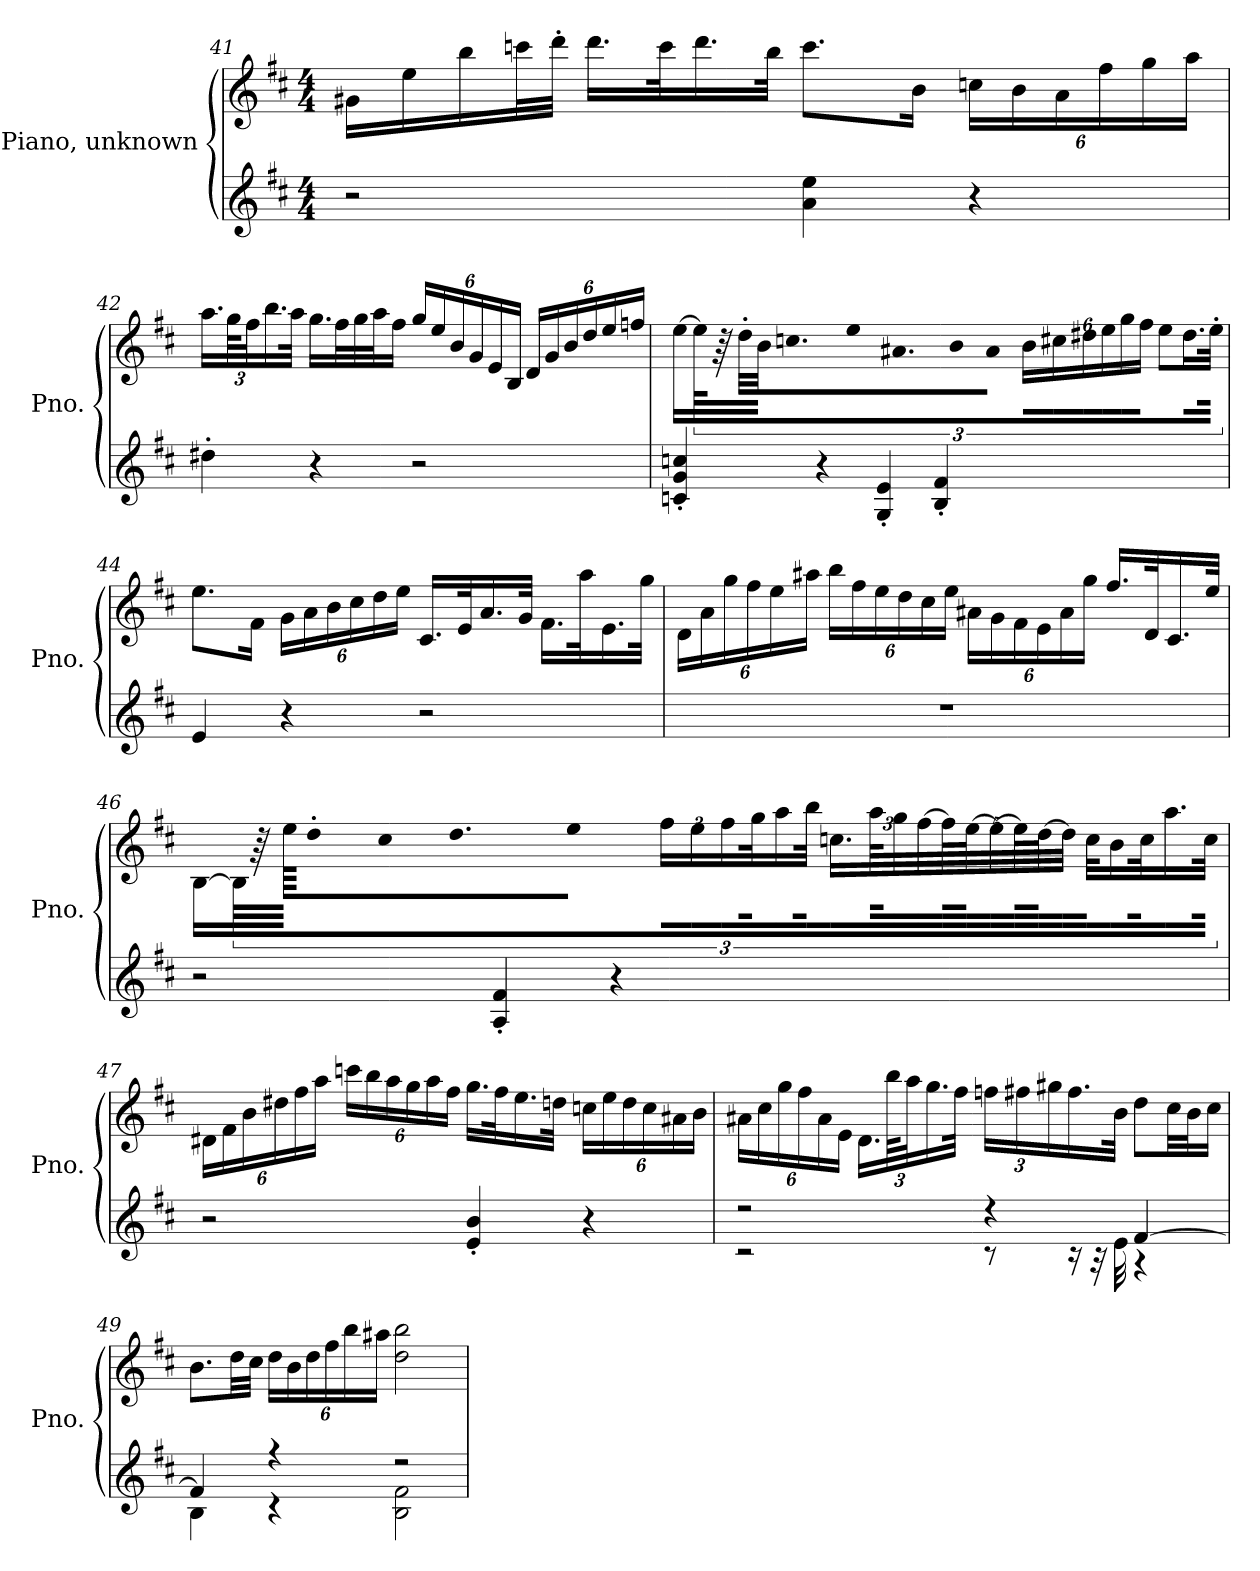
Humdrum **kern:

**kern	**kern
*part1	*part1
*staff2	*staff1
*I"Piano, unknown	*
*I'Pno.	*
!!LO:LB:g=z
*clefG2	*clefG2
*k[f#c#]	*k[f#c#]
*M4/4	*M4/4
=41	=41
2r	16g#X\LL
.	16ee\
.	16bb\
.	32cccn\L
.	32ddd'\JJJ
.	16.ddd\LL
.	32ccc\K
.	16.ddd\
.	32bb\JJk
4a\ 4ee\	8.ccc\L
.	16b\Jk
*	*Xbrackettup
4r	24ccn\LL
.	24b\
.	24a\
.	24ff#\
.	24gg\
.	24aa\JJ
!!LO:PB:g=z
=42	=42
4dd#X'\	16.aa\LL
.	96gg\KL
.	48ff#\J
.	16.bb\
.	32aa\JJk
4r	16.gg\LL
.	32ff#\L
.	32gg\
.	32aa\J
.	16ff#\JJ
2r	24gg/LL
.	24ee/
.	24b/
.	24g/
.	24e/
.	24B/JJ
.	24d/LL
.	24g/
.	24b/
.	24dd/
.	24ee/
.	24ffn/JJ
!!LO:LB:g=z
=43	=43
4cn/' 4g/' 4ccn/'	[16ee\LL
*	*brackettup
.	96ee\JJkk]
.	96r
.	48dd'\LLL
.	48b\J
.	16.ccn\
.	32ee\JK
4r	8.a#X\
.	32b\LL
.	32a#\JJJ
*	*Xbrackettup
4G/' 4e/'	24b\LL
.	24cc#X\
.	24dd#X\
.	24ee\
.	24gg\
.	24ff#\JJ
4B/' 4f#/'	8ee\L
.	16.dd#\L
.	32ee'\JJk
=44	=44
4e/	8.ee\L
.	16f#\Jk
4r	24g\LL
.	24a\
.	24b\
.	24cc#\
.	24dd\
.	24ee\JJ
2r	16.c#/LL
.	32e/K
.	16.a/
.	32g/JJk
.	16.f#\LL
.	32aa\K
.	16.e\
.	32gg\JJk
!!LO:LB:g=z
=45	=45
1r	24d\LL
.	24a\
.	24gg\
.	24ff#\
.	24ee\
.	24aa#X\JJ
.	24bb\LL
.	24ff#\
.	24ee\
.	24dd\
.	24cc#\
.	24ee\JJ
.	24a#X\LL
.	24g\
.	24f#\
.	24e\
.	24a#\
.	24gg\JJ
.	16.ff#/LL
.	32d/K
.	16.c#/
.	32ee/JJk
!!LO:LB:g=z
=46	=46
2r	[16B/LL
*	*brackettup
.	96B/JJkk]
.	96r
.	96ee\LLLL
.	64dd'\
.	64cc#\JJ
.	16.dd\
.	32ee\JJk
*	*Xbrackettup
.	24ff#\LL
.	24ee\
.	24ff#\
.	32gg\K
.	16aa\
.	32bb\JJk
4A/' 4f#/'	16.ccn\LL
.	96aa\KL
.	48gg\
.	[40ff#\
.	80ff#\L]
.	[80ee\J
.	40ee\_
.	80ee\L]
.	[80dd\J
.	40dd\JJJ]
4r	32cc\KLL
.	16b\
.	32cc\K
.	16.aa\
.	32cc\JJk
!!LO:LB:g=z
=47	=47
2r	24d#X\LL
.	24f#\
.	24b\
.	24dd#X\
.	24ff#\
.	24aa\JJ
.	24cccn\LL
.	24bb\
.	24aa\
.	24gg\
.	24aa\
.	24ff#\JJ
4e/' 4b/'	16.gg\LL
.	32ff#\K
.	16.ee\
.	32ddn\JJk
4r	24ccn\LL
.	24ee\
.	24dd\
.	24cc\
.	24a#X\
.	24b\JJ
!!LO:LB:g=z
=48	=48
*^	*
2r	2r	24a#X\LL
.	.	24cc#\
.	.	24gg\
.	.	24ff#\
.	.	24a#\
.	.	24e\JJ
.	.	16.d\LL
.	.	96bb\KL
.	.	48aa\J
.	.	16.gg\
.	.	32ff#\JJk
4r	8r	24ffn\LL
.	.	24ff#X\
.	.	24gg#X\
.	16r	16.ff#\
.	32r	.
.	32e\	32b\JJk
[4f#/	4r	8dd\L
.	.	32cc#\LL
.	.	32b\J
.	.	16cc#\JJ
=49	=49	=49
4f#/]	4B\	8.b\L
.	.	32dd\LL
.	.	32cc#\JJJ
4r	4r	24dd\LL
.	.	24b\
.	.	24dd\
.	.	24ff#\
.	.	24bb\
.	.	24aa#X\JJ
2r	2B\ 2f#\	2dd\ 2bb\
*v	*v	*
=	=
*-	*-
